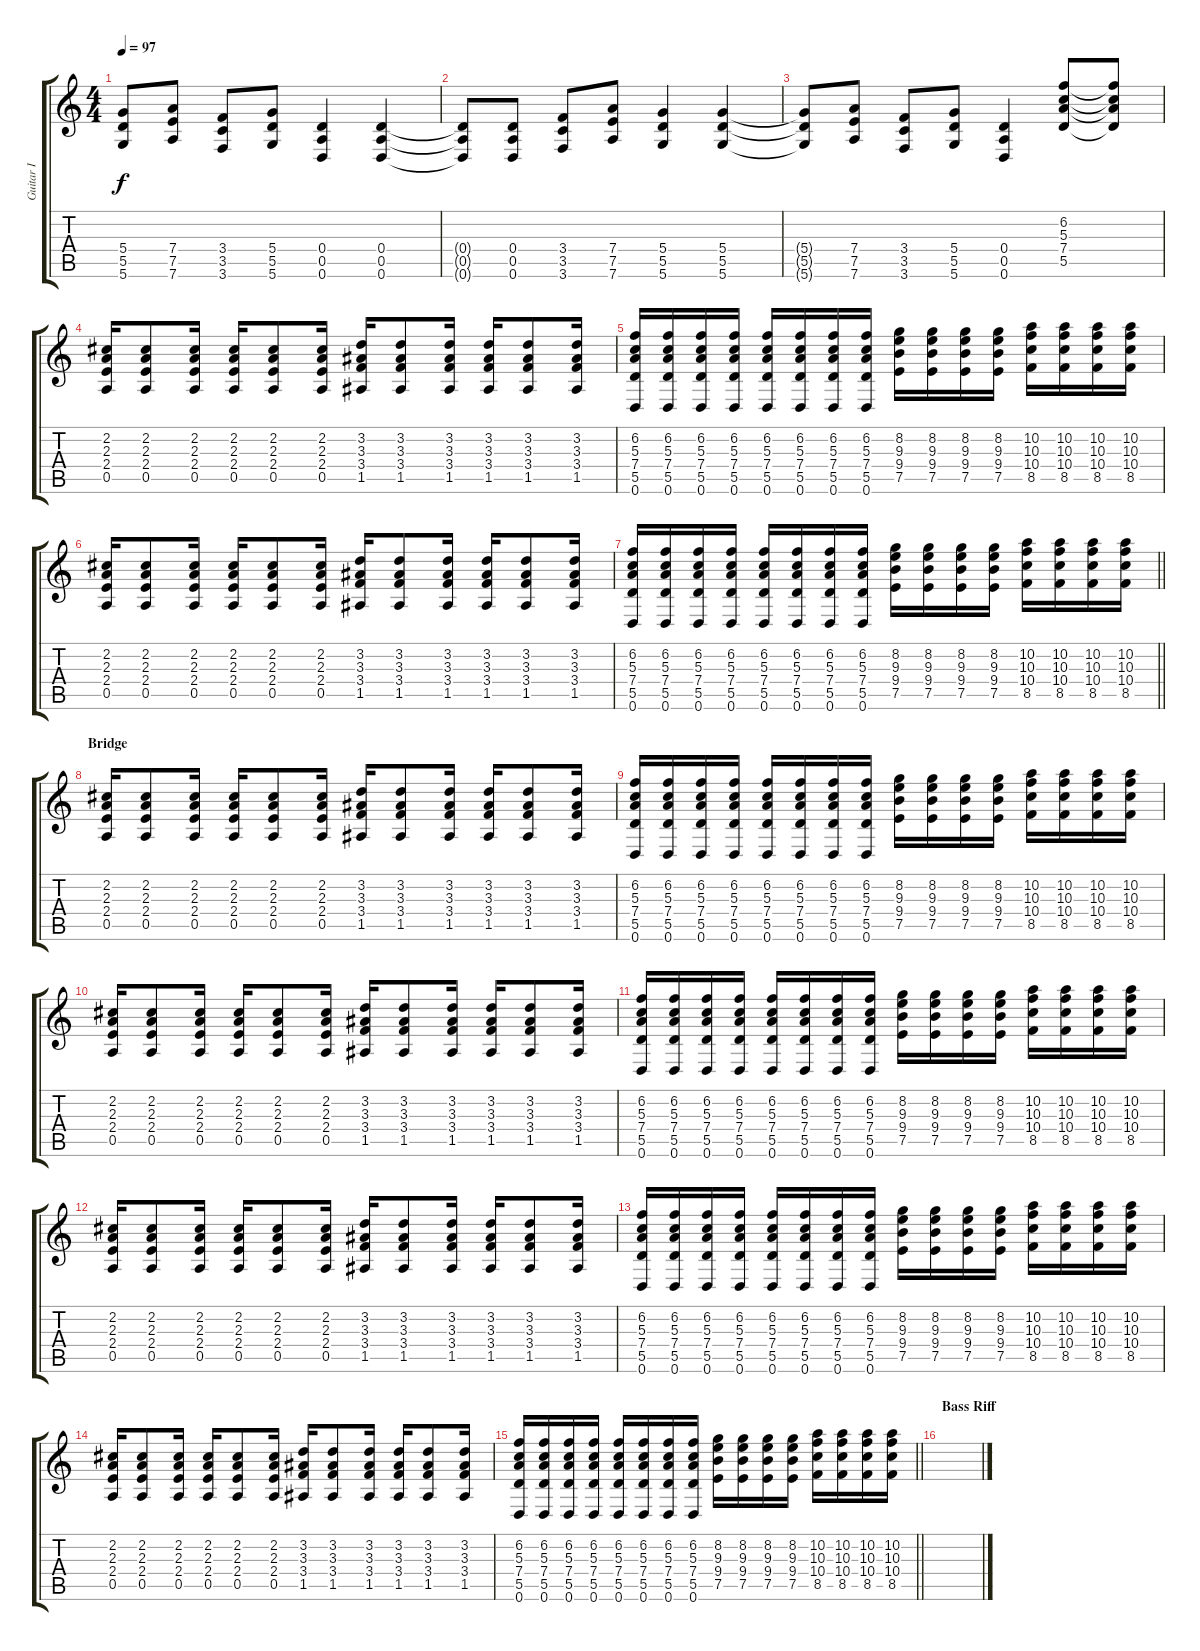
\track ("Guitar I" "Guitar I") {instrument overdrivenguitar}
\staff {score tabs}
\tuning (E4 B3 G3 D3 A2 D2) {hide}
\ts (4 4)
\tempo 97
\clef g2
\ks c
(5.4{t} 5.5{t} 5.6{t}).8{dy f} (7.4 7.5 7.6).8 (3.4 3.5 3.6).8 (5.4 5.5 5.6).8 (0.4 0.5 0.6).4 (0.4 0.5 0.6).4 |
(0.4{t} 0.5{t} 0.6{t}).8 (0.4 0.5 0.6).8 (3.4 3.5 3.6).8 (7.4 7.5 7.6).8 (5.4 5.5 5.6).4 (5.4 5.5 5.6).4 |
(5.4{t} 5.5{t} 5.6{t}).8 (7.4 7.5 7.6).8 (3.4 3.5 3.6).8 (5.4 5.5 5.6).8 (0.4 0.5 0.6).4 (6.2 5.3 7.4 5.5).8 (6.2{t} 5.3{t} 7.4{t} 5.5{t}).8 |
(2.2 2.3 2.4 0.5).16{volume 8} (2.2 2.3 2.4 0.5).8 (2.2 2.3 2.4 0.5).16 (2.2 2.3 2.4 0.5).16 (2.2 2.3 2.4 0.5).8 (2.2 2.3 2.4 0.5).16 (3.2 3.3 3.4 1.5).16 (3.2 3.3 3.4 1.5).8 (3.2 3.3 3.4 1.5).16 (3.2 3.3 3.4 1.5).16 (3.2 3.3 3.4 1.5).8 (3.2 3.3 3.4 1.5).16 |
(6.2 5.3 7.4 5.5 0.6).16 (6.2 5.3 7.4 5.5 0.6).16 (6.2 5.3 7.4 5.5 0.6).16 (6.2 5.3 7.4 5.5 0.6).16 (6.2 5.3 7.4 5.5 0.6).16 (6.2 5.3 7.4 5.5 0.6).16 (6.2 5.3 7.4 5.5 0.6).16 (6.2 5.3 7.4 5.5 0.6).16 (8.2 9.3 9.4 7.5).16 (8.2 9.3 9.4 7.5).16 (8.2 9.3 9.4 7.5).16 (8.2 9.3 9.4 7.5).16 (10.2 10.3 10.4 8.5).16 (10.2 10.3 10.4 8.5).16 (10.2 10.3 10.4 8.5).16 (10.2 10.3 10.4 8.5).16 |
(2.2 2.3 2.4 0.5).16 (2.2 2.3 2.4 0.5).8 (2.2 2.3 2.4 0.5).16 (2.2 2.3 2.4 0.5).16 (2.2 2.3 2.4 0.5).8 (2.2 2.3 2.4 0.5).16 (3.2 3.3 3.4 1.5).16 (3.2 3.3 3.4 1.5).8 (3.2 3.3 3.4 1.5).16 (3.2 3.3 3.4 1.5).16 (3.2 3.3 3.4 1.5).8 (3.2 3.3 3.4 1.5).16 |
\barLineRight lightlight
(6.2 5.3 7.4 5.5 0.6).16 (6.2 5.3 7.4 5.5 0.6).16 (6.2 5.3 7.4 5.5 0.6).16 (6.2 5.3 7.4 5.5 0.6).16 (6.2 5.3 7.4 5.5 0.6).16 (6.2 5.3 7.4 5.5 0.6).16 (6.2 5.3 7.4 5.5 0.6).16 (6.2 5.3 7.4 5.5 0.6).16 (8.2 9.3 9.4 7.5).16 (8.2 9.3 9.4 7.5).16 (8.2 9.3 9.4 7.5).16 (8.2 9.3 9.4 7.5).16 (10.2 10.3 10.4 8.5).16 (10.2 10.3 10.4 8.5).16 (10.2 10.3 10.4 8.5).16 (10.2 10.3 10.4 8.5).16 |
\section ("" "Bridge")
(2.2 2.3 2.4 0.5).16{volume 12} (2.2 2.3 2.4 0.5).8 (2.2 2.3 2.4 0.5).16 (2.2 2.3 2.4 0.5).16 (2.2 2.3 2.4 0.5).8 (2.2 2.3 2.4 0.5).16 (3.2 3.3 3.4 1.5).16 (3.2 3.3 3.4 1.5).8 (3.2 3.3 3.4 1.5).16 (3.2 3.3 3.4 1.5).16 (3.2 3.3 3.4 1.5).8 (3.2 3.3 3.4 1.5).16 |
(6.2 5.3 7.4 5.5 0.6).16 (6.2 5.3 7.4 5.5 0.6).16 (6.2 5.3 7.4 5.5 0.6).16 (6.2 5.3 7.4 5.5 0.6).16 (6.2 5.3 7.4 5.5 0.6).16 (6.2 5.3 7.4 5.5 0.6).16 (6.2 5.3 7.4 5.5 0.6).16 (6.2 5.3 7.4 5.5 0.6).16 (8.2 9.3 9.4 7.5).16 (8.2 9.3 9.4 7.5).16 (8.2 9.3 9.4 7.5).16 (8.2 9.3 9.4 7.5).16 (10.2 10.3 10.4 8.5).16 (10.2 10.3 10.4 8.5).16 (10.2 10.3 10.4 8.5).16 (10.2 10.3 10.4 8.5).16 |
(2.2 2.3 2.4 0.5).16 (2.2 2.3 2.4 0.5).8 (2.2 2.3 2.4 0.5).16 (2.2 2.3 2.4 0.5).16 (2.2 2.3 2.4 0.5).8 (2.2 2.3 2.4 0.5).16 (3.2 3.3 3.4 1.5).16 (3.2 3.3 3.4 1.5).8 (3.2 3.3 3.4 1.5).16 (3.2 3.3 3.4 1.5).16 (3.2 3.3 3.4 1.5).8 (3.2 3.3 3.4 1.5).16 |
(6.2 5.3 7.4 5.5 0.6).16 (6.2 5.3 7.4 5.5 0.6).16 (6.2 5.3 7.4 5.5 0.6).16 (6.2 5.3 7.4 5.5 0.6).16 (6.2 5.3 7.4 5.5 0.6).16 (6.2 5.3 7.4 5.5 0.6).16 (6.2 5.3 7.4 5.5 0.6).16 (6.2 5.3 7.4 5.5 0.6).16 (8.2 9.3 9.4 7.5).16 (8.2 9.3 9.4 7.5).16 (8.2 9.3 9.4 7.5).16 (8.2 9.3 9.4 7.5).16 (10.2 10.3 10.4 8.5).16 (10.2 10.3 10.4 8.5).16 (10.2 10.3 10.4 8.5).16 (10.2 10.3 10.4 8.5).16 |
(2.2 2.3 2.4 0.5).16 (2.2 2.3 2.4 0.5).8 (2.2 2.3 2.4 0.5).16 (2.2 2.3 2.4 0.5).16 (2.2 2.3 2.4 0.5).8 (2.2 2.3 2.4 0.5).16 (3.2 3.3 3.4 1.5).16 (3.2 3.3 3.4 1.5).8 (3.2 3.3 3.4 1.5).16 (3.2 3.3 3.4 1.5).16 (3.2 3.3 3.4 1.5).8 (3.2 3.3 3.4 1.5).16 |
(6.2 5.3 7.4 5.5 0.6).16 (6.2 5.3 7.4 5.5 0.6).16 (6.2 5.3 7.4 5.5 0.6).16 (6.2 5.3 7.4 5.5 0.6).16 (6.2 5.3 7.4 5.5 0.6).16 (6.2 5.3 7.4 5.5 0.6).16 (6.2 5.3 7.4 5.5 0.6).16 (6.2 5.3 7.4 5.5 0.6).16 (8.2 9.3 9.4 7.5).16 (8.2 9.3 9.4 7.5).16 (8.2 9.3 9.4 7.5).16 (8.2 9.3 9.4 7.5).16 (10.2 10.3 10.4 8.5).16 (10.2 10.3 10.4 8.5).16 (10.2 10.3 10.4 8.5).16 (10.2 10.3 10.4 8.5).16 |
(2.2 2.3 2.4 0.5).16 (2.2 2.3 2.4 0.5).8 (2.2 2.3 2.4 0.5).16 (2.2 2.3 2.4 0.5).16 (2.2 2.3 2.4 0.5).8 (2.2 2.3 2.4 0.5).16 (3.2 3.3 3.4 1.5).16 (3.2 3.3 3.4 1.5).8 (3.2 3.3 3.4 1.5).16 (3.2 3.3 3.4 1.5).16 (3.2 3.3 3.4 1.5).8 (3.2 3.3 3.4 1.5).16 |
\barLineRight lightlight
(6.2 5.3 7.4 5.5 0.6).16 (6.2 5.3 7.4 5.5 0.6).16 (6.2 5.3 7.4 5.5 0.6).16 (6.2 5.3 7.4 5.5 0.6).16 (6.2 5.3 7.4 5.5 0.6).16 (6.2 5.3 7.4 5.5 0.6).16 (6.2 5.3 7.4 5.5 0.6).16 (6.2 5.3 7.4 5.5 0.6).16 (8.2 9.3 9.4 7.5).16 (8.2 9.3 9.4 7.5).16 (8.2 9.3 9.4 7.5).16 (8.2 9.3 9.4 7.5).16 (10.2 10.3 10.4 8.5).16 (10.2 10.3 10.4 8.5).16 (10.2 10.3 10.4 8.5).16 (10.2 10.3 10.4 8.5).16 |
\section ("" "Bass Riff")
